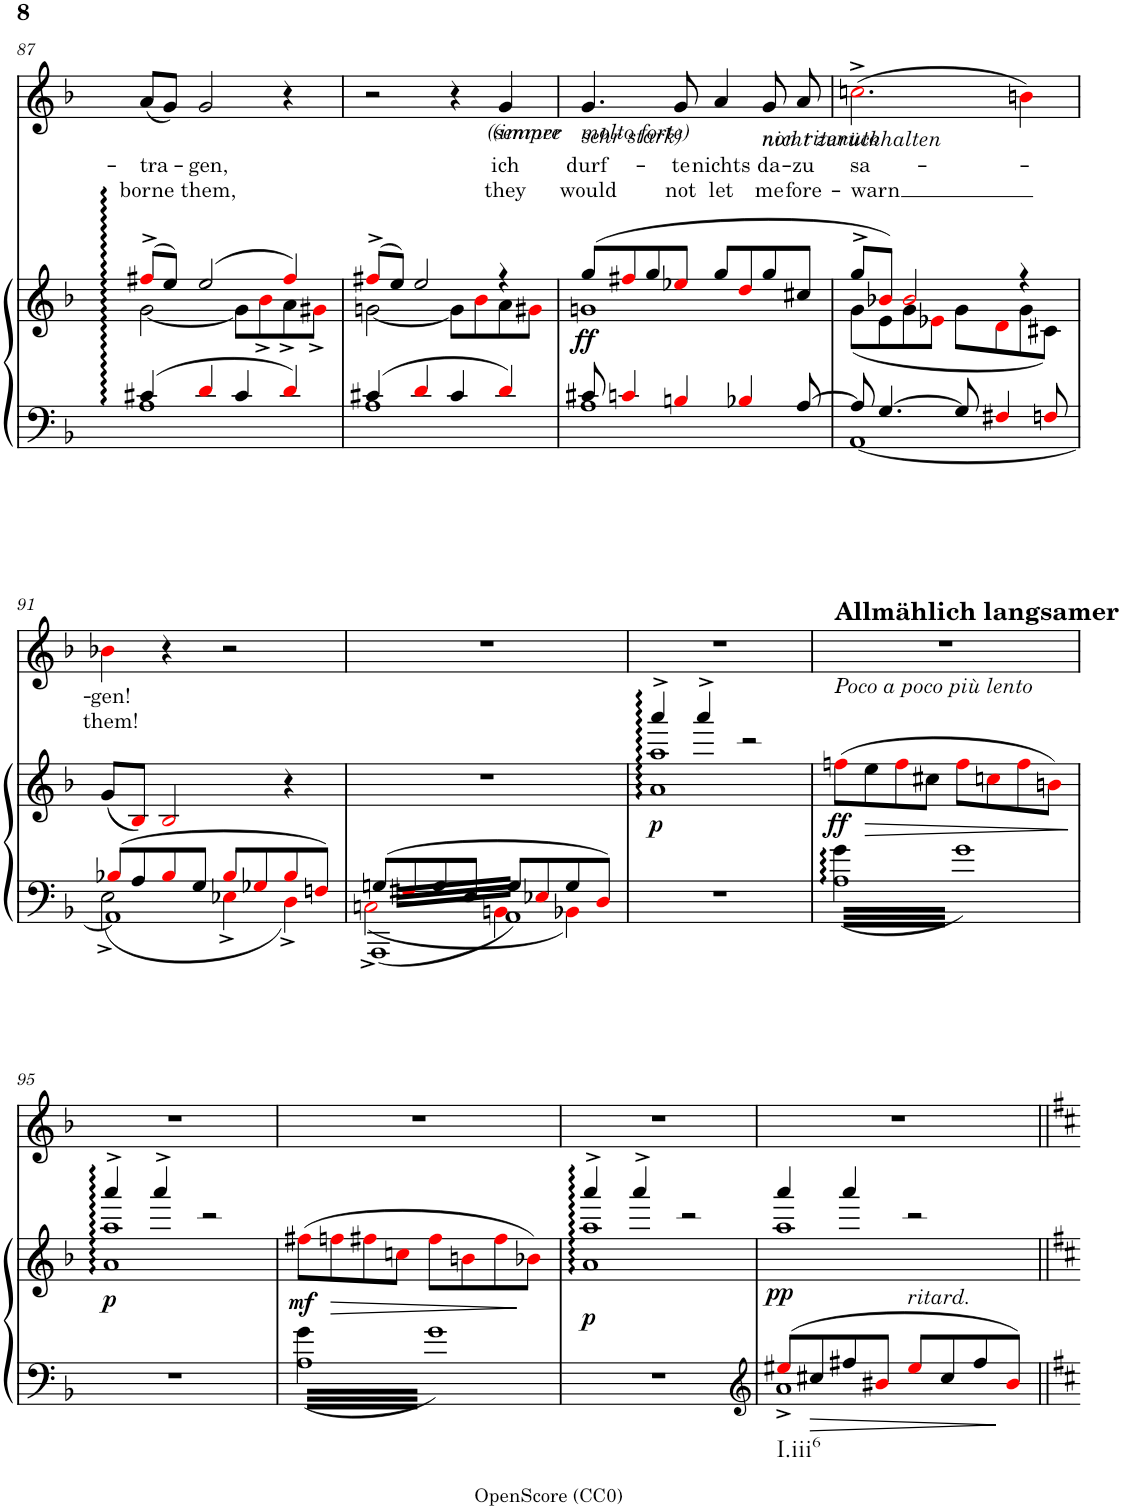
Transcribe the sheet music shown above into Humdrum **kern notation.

**kern	**kern	**dynam	**kern	**text	**text
*part2	*part2	*part2	*part1	*part1	*part1
*staff3	*staff2	*staff2/3	*staff1	*staff1	*staff1
*I"Piano	*	*	*I"Voice	*	*
*I'Pno	*	*	*	*	*
!!LO:PB:g=z
*clefF4	*clefG2	*	*clefG2	*	*
*k[b-]	*k[b-]	*	*k[b-]	*	*
*M4/4	*M4/4	*	*M4/4	*	*
=87	=87	=87	=87	=87	=87
*^	*^	*	*	*	*
!	!	!	!	!	!	!LO:LY:b	!LO:LY:b
4c#X/	1A	(>8ff#X^i/L	[2g\	.	(8a/L	-tra-	borne
.	.	8ee/J)	.	.	8g/J)	.	.
!	!	!	!	!	!	!LO:LY:b	!LO:LY:b
4di/	.	(2ee/	.	.	2g/	-gen,	them,
4c#/	.	.	8g\L]	.	.	.	.
.	.	.	8b-^i\	.	.	.	.
4di/	.	4ff#i/)	8a^\	.	4r	.	.
.	.	.	8g#X^i\J	.	.	.	.
=88	=88	=88	=88	=88	=88	=88	=88
4c#X/	1A	(>8ff#X^i/L	[2gn\	.	2r	.	.
.	.	8ee/J)	.	.	.	.	.
4di/	.	2ee/	.	.	.	.	.
4c#/	.	.	8g\L]	.	4r	.	.
.	.	.	8b-i\	.	.	.	.
!	!	!	!	!	!LO:TX:b:i:t=(immer	!	!
!	!	!	!	!	!LO:TX:b:i:t=(sempre	!	!
!	!	!	!	!	!	!LO:LY:b	!LO:LY:b
4di/	.	4r	8a\	.	4g/	ich	they
.	.	.	8g#Xi\J	.	.	.	.
=89	=89	=89	=89	=89	=89	=89	=89
!	!	!	!	!	!LO:TX:b:i:t=molto forte)	!	!
!	!	!	!	!	!LO:TX:b:i:t=sehr stark)	!	!
!	!	!	!	!LO:DY:b	!	!LO:LY:b	!LO:LY:b
8c#X/	1A	(8gg/L	1gn	ff	4.g/	-durf-	would
4cni/	.	8ff#Xi/	.	.	.	.	.
.	.	8gg/	.	.	.	.	.
!	!	!	!	!	!	!LO:LY:b	!LO:LY:b
4Bni/	.	8ee-Xi/J	.	.	8g/	-te	not
!	!	!	!	!	!	!LO:LY:b	!LO:LY:b
.	.	8gg/L	.	.	4a/	nichts	let
4B-Xi/	.	8ddi/	.	.	.	.	.
!	!	!	!	!	!LO:TX:b:i:t=nicht zurückhalten	!	!
!	!	!	!	!	!LO:TX:b:i:t=non ritenuto	!	!
!	!	!	!	!	!	!LO:LY:b	!LO:LY:b
.	.	8gg/	.	.	8g/	da-	me
!	!	!	!	!	!	!LO:LY:b	!LO:LY:b
[8A/	.	8cc#X/J	.	.	8a/	-zu	fore-
=90	=90	=90	=90	=90	=90	=90	=90
!	!	!	!	!	!	!LO:LY:b	!LO:LY:b
8A/]	[1AA	8gg^/L	(8g\L	.	(2.ccn^i\	sa-	-warn
[4.G/	.	8b-Xi/J)	8e\	.	.	.	.
.	.	2b-i/	8g\	.	.	.	.
.	.	.	8e-Xi\J	.	.	.	.
8G/]	.	.	8g\L	.	.	.	.
4F#Xi/	.	.	8di\	.	.	.	.
.	.	4r	8g\	.	4bni\)	.	.
8Fni/	.	.	8c#X\J)	.	.	.	.
!!LO:LB:g=z
=91	=91	=91	=91	=91	=91	=91	=91
*	*^	*	*	*	*	*	*
!	!	!	!	!	!	!	!LO:LY:b	!LO:LY:b
*	*	*	*v	*v	*	*	*	*
8B-Xi/L	2E^\	1AA]	(8g/L	.	4b-Xi\	-gen!	them!
8A/	.	.	8B-i/J)	.	.	.	.
8B-i/	.	.	2B-i/	.	4r	.	.
8G/J	.	.	.	.	.	.	.
8B-i/L	4E-X^i\	.	.	.	2r	.	.
8G-Xi/	.	.	.	.	.	.	.
8B-i/	4D^i\	.	4r	.	.	.	.
8Fni/J	.	.	.	.	.	.	.
=92	=92	=92	=92	=92	=92	=92	=92
8Gn/L	2Cn^i\	2AAA	1r	.	1r	.	.
8F#Xi/	.	.	.	.	.	.	.
8G/	.	.	.	.	.	.	.
8E/J	.	.	.	.	.	.	.
8G/L	4BBni\	2AA	.	.	.	.	.
8E-Xi/	.	.	.	.	.	.	.
8G/	4BB-Xi\	.	.	.	.	.	.
8Di/J	.	.	.	.	.	.	.
*v	*v	*v	*	*	*	*	*
=93	=93	=93	=93	=93	=93
*	*^	*	*	*	*
!	!	!	!LO:DY:b	!	!	!
1r	4aaa^/	1a 1aa	p	1r	.	.
.	4aaa^/	.	.	.	.	.
.	2r	.	.	.	.	.
*	*v	*v	*	*	*	*
=94	=94	=94	=94	=94	=94
*^	*	*	*	*	*
!	!	!	!	!LO:TX:a:B:t=Allmählich langsamer	!	!
!	!	!	!	!LO:TX:b:i:t=Poco a poco più lento	!	!
!	!	!	!LO:DY:b	!	!	!
4g\	2A	(>8ffni\L	ff	1r	.	.
!	!	!	!LO:HP:b	!	!	!
.	.	8ee\	>	.	.	.
2.ryy	.	8ffi\	.	.	.	.
.	.	8cc#X\J	.	.	.	.
.	2g	8ffi\L	.	.	.	.
.	.	8ccni\	.	.	.	.
.	.	8ffi\	.	.	.	.
.	.	8bni\J)	.	.	.	.
*v	*v	*	*	*	*	*
!!LO:LB:g=z
=95	=95	=95	=95	=95	=95
*	*^	*	*	*	*
!	!	!	!LO:DY:b	!	!	!
1r	4aaa^/	1a 1aa	p	1r	.	.
.	4aaa^/	.	.	.	.	.
.	2r	.	.	.	.	.
*	*v	*v	*	*	*	*
=96	=96	=96	=96	=96	=96
*^	*	*	*	*	*
!	!	!	!LO:DY:b	!	!	!
4g\	2A	(>8ff#Xi\L	mf	1r	.	.
!	!	!	!LO:HP:b	!	!	!
.	.	8ffni\	>	.	.	.
2.ryy	.	8ff#Xi\	.	.	.	.
.	.	8ccni\J	.	.	.	.
.	2g	8ff#i\L	.	.	.	.
.	.	8bni\	.	.	.	.
.	.	8ff#i\	.	.	.	.
.	.	8b-Xi\J)	]	.	.	.
*v	*v	*	*	*	*	*
=97	=97	=97	=97	=97	=97
*	*^	*	*	*	*
!	!	!	!LO:DY:b	!	!	!
1r	4aaa^/	1a 1aa	p	1r	.	.
.	4aaa^/	.	.	.	.	.
.	2r	.	.	.	.	.
=98	=98	=98	=98	=98	=98	=98
*clefG2	*	*	*	*	*	*
*^	*	*	*	*	*	*
!LO:TX:b:t=I.iii6	!	!	!	!	!	!	!
!	!	!	!	!LO:DY:b	!	!	!
8ee#Xi/L	1a^	4aaa/	1aa	pp	1r	.	.
8cc#X/	.	.	.	.	.	.	.
8ff#X/	.	4aaa/	.	.	.	.	.
8b#Xi/J	.	.	.	.	.	.	.
!	!	!LO:TX:b:i:t=ritard.	!	!	!	!	!
8ee#i/L	.	2r	.	.	.	.	.
8cc#/	.	.	.	.	.	.	.
8ff#/	.	.	.	.	.	.	.
8b#i/J	.	.	.	]	.	.	.
*v	*v	*	*	*	*	*	*
*	*v	*v	*	*	*	*
=||	=||	=||	=||	=||	=||
*-	*-	*-	*-	*-	*-
